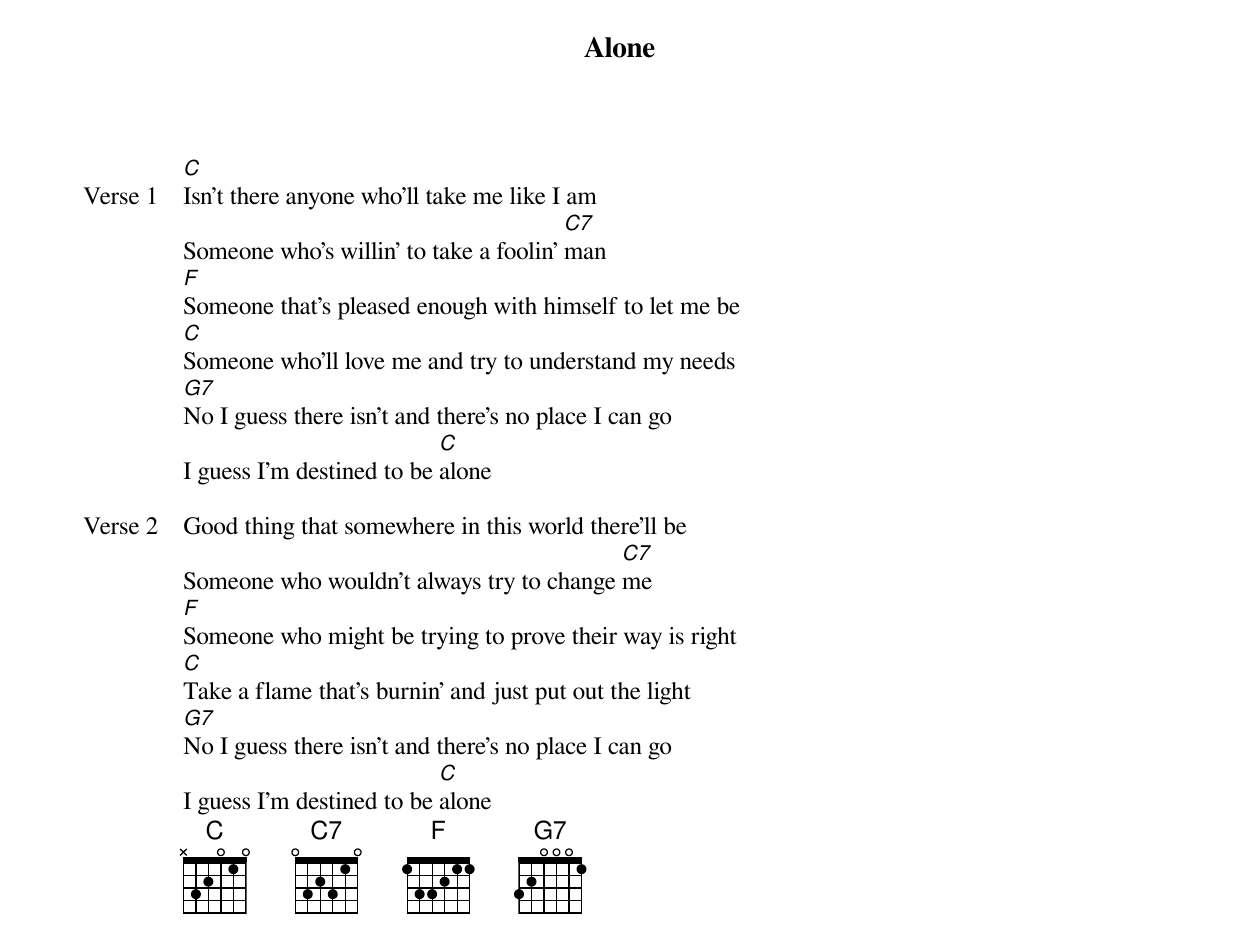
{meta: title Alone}
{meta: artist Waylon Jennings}
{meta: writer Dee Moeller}

{start_of_verse: Verse 1}
[C]Isn't there anyone who'll take me like I am
Someone who's willin' to take a foolin' [C7]man
[F]Someone that's pleased enough with himself to let me be
[C]Someone who'll love me and try to understand my needs
[G7]No I guess there isn't and there's no place I can go
I guess I'm destined to be [C]alone
{end_of_verse}

{start_of_verse: Verse 2}
Good thing that somewhere in this world there'll be
Someone who wouldn't always try to change [C7]me
[F]Someone who might be trying to prove their way is right
[C]Take a flame that's burnin' and just put out the light
[G7]No I guess there isn't and there's no place I can go
I guess I'm destined to be [C]alone
{end_of_verse}
